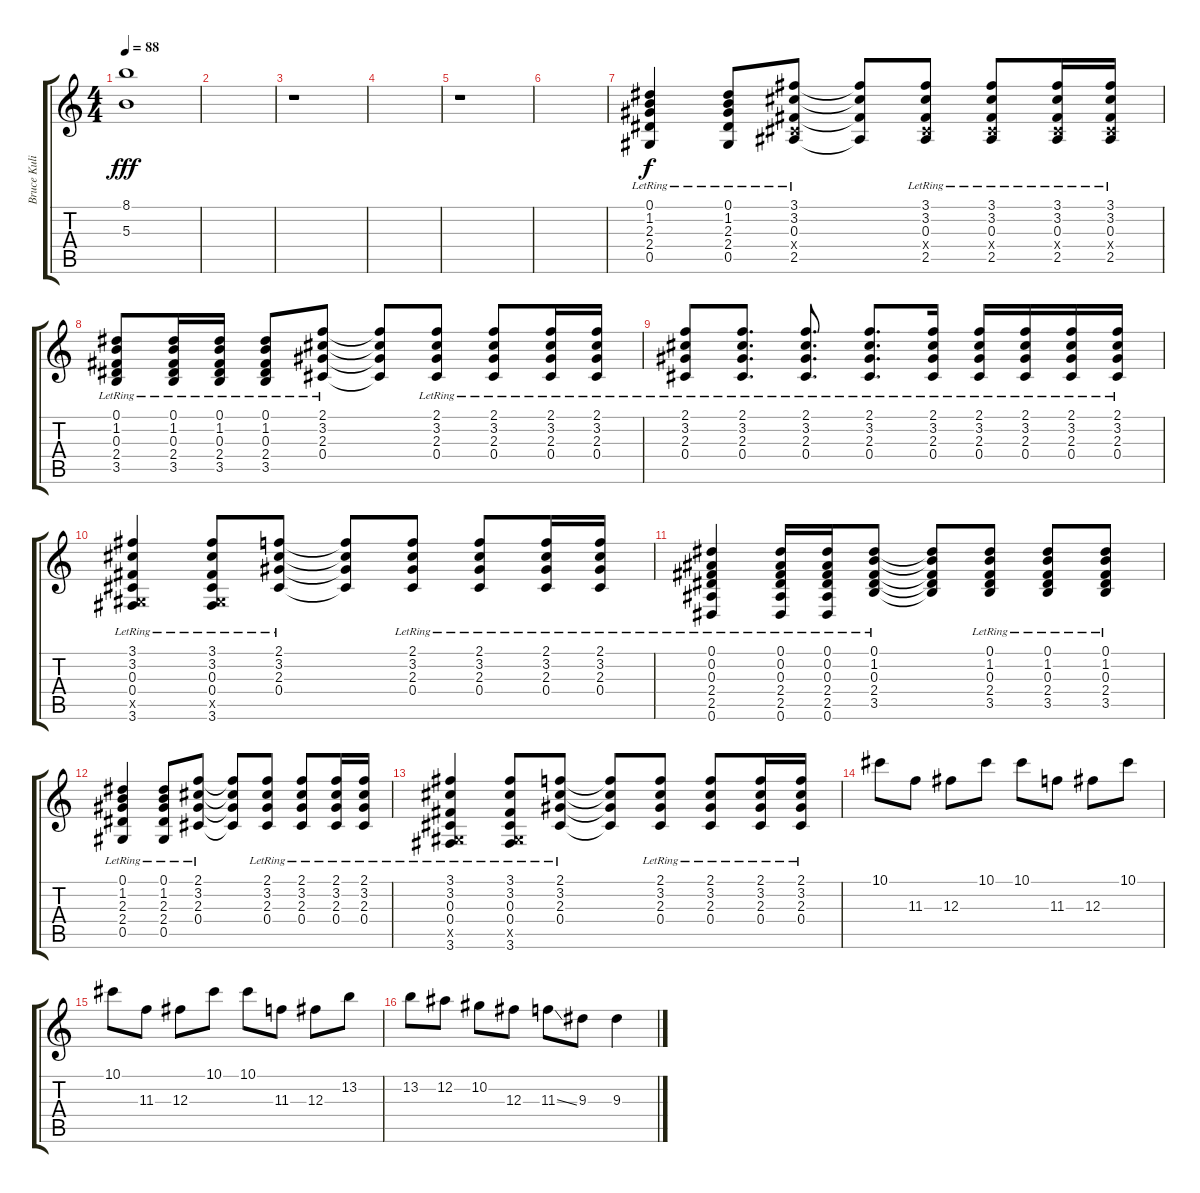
\track ("Bruce Kulick (Gtr. 2)" "Bruce Kuli") {instrument distortionguitar}
\staff {score tabs}
\tuning (Eb4 Bb3 Gb3 Db3 Ab2 Eb2) {hide}
\ts (4 4)
\tempo 88
\clef g2
\ks c
(8.1 5.3).1{dy fff} |
|
r.1 |
|
r.1 |
|
(0.1{lr} 1.2{lr} 2.3{lr} 2.4{lr} 0.5{lr}).4{dy f instrument electricguitarclean} (0.1{lr} 1.2{lr} 2.3{lr} 2.4{lr} 0.5{lr}).8 (3.1{lr} 3.2{lr} 0.3{lr} 0.4{x} 2.5{lr}).8 (3.1{t} 3.2{t} 0.3{t} 2.5{t}).8 (3.1{lr} 3.2{lr} 0.3{lr} 0.4{x} 2.5{lr}).8 (3.1{lr} 3.2{lr} 0.3{lr} 0.4{x} 2.5{lr}).8 (3.1{lr} 3.2{lr} 0.3{lr} 0.4{x} 2.5{lr}).16 (3.1{lr} 3.2{lr} 0.3{lr} 0.4{x} 2.5{lr}).16 |
(0.1{lr} 1.2{lr} 0.3{lr} 2.4{lr} 3.5{lr}).8 (0.1{lr} 1.2{lr} 0.3{lr} 2.4{lr} 3.5{lr}).16 (0.1{lr} 1.2{lr} 0.3{lr} 2.4{lr} 3.5{lr}).16 (0.1{lr} 1.2{lr} 0.3{lr} 2.4{lr} 3.5{lr}).8 (2.1{lr} 3.2{lr} 2.3{lr} 0.4{lr}).8 (2.1{t} 3.2{t} 2.3{t} 0.4{t}).8 (2.1{lr} 3.2{lr} 2.3{lr} 0.4{lr}).8 (2.1{lr} 3.2{lr} 2.3{lr} 0.4{lr}).8 (2.1{lr} 3.2{lr} 2.3{lr} 0.4{lr}).16 (2.1{lr} 3.2{lr} 2.3{lr} 0.4{lr}).16 |
(2.1{lr} 3.2{lr} 2.3{lr} 0.4{lr}).8 (2.1{lr} 3.2{lr} 2.3{lr} 0.4{lr}).8{d} (2.1{lr} 3.2{lr} 2.3{lr} 0.4{lr}).8{d} (2.1{lr} 3.2{lr} 2.3{lr} 0.4{lr}).8{d} (2.1{lr} 3.2{lr} 2.3{lr} 0.4{lr}).16 (2.1{lr} 3.2{lr} 2.3{lr} 0.4{lr}).16 (2.1{lr} 3.2{lr} 2.3{lr} 0.4{lr}).16 (2.1{lr} 3.2{lr} 2.3{lr} 0.4{lr}).16 (2.1{lr} 3.2{lr} 2.3{lr} 0.4{lr}).16 |
(3.1{lr} 3.2{lr} 0.3{lr} 0.4{lr} 0.5{x} 3.6{lr}).4{instrument distortionguitar} (3.1{lr} 3.2{lr} 0.3{lr} 0.4{lr} 0.5{x} 3.6{lr}).8 (2.1{lr} 3.2{lr} 2.3{lr} 0.4{lr}).8 (2.1{t} 3.2{t} 2.3{t} 0.4{t}).8 (2.1{lr} 3.2{lr} 2.3{lr} 0.4{lr}).8 (2.1{lr} 3.2{lr} 2.3{lr} 0.4{lr}).8 (2.1{lr} 3.2{lr} 2.3{lr} 0.4{lr}).16 (2.1{lr} 3.2{lr} 2.3{lr} 0.4{lr}).16 |
(0.1{lr} 0.2{lr} 0.3{lr} 2.4{lr} 2.5{lr} 0.6{lr}).4 (0.1{lr} 0.2{lr} 0.3{lr} 2.4{lr} 2.5{lr} 0.6{lr}).16 (0.1{lr} 0.2{lr} 0.3{lr} 2.4{lr} 2.5{lr} 0.6{lr}).16 (0.1{lr} 1.2{lr} 0.3{lr} 2.4{lr} 3.5{lr}).8 (0.1{t} 1.2{t} 0.3{t} 2.4{t} 3.5{t}).8 (0.1{lr} 1.2{lr} 0.3{lr} 2.4{lr} 3.5{lr}).8 (0.1{lr} 1.2{lr} 0.3{lr} 2.4{lr} 3.5{lr}).8 (0.1{lr} 1.2{lr} 0.3{lr} 2.4{lr} 3.5{lr}).8 |
(0.1{lr} 1.2{lr} 2.3{lr} 2.4{lr} 0.5{lr}).4 (0.1{lr} 1.2{lr} 2.3{lr} 2.4{lr} 0.5{lr}).8 (2.1{lr} 3.2{lr} 2.3{lr} 0.4{lr}).8 (2.1{t} 3.2{t} 2.3{t} 0.4{t}).8 (2.1{lr} 3.2{lr} 2.3{lr} 0.4{lr}).8 (2.1{lr} 3.2{lr} 2.3{lr} 0.4{lr}).8 (2.1{lr} 3.2{lr} 2.3{lr} 0.4{lr}).16 (2.1{lr} 3.2{lr} 2.3{lr} 0.4{lr}).16 |
(3.1{lr} 3.2{lr} 0.3{lr} 0.4{lr} 0.5{x} 3.6{lr}).4 (3.1{lr} 3.2{lr} 0.3{lr} 0.4{lr} 0.5{x} 3.6{lr}).8 (2.1{lr} 3.2{lr} 2.3{lr} 0.4{lr}).8 (2.1{t} 3.2{t} 2.3{t} 0.4{t}).8 (2.1{lr} 3.2{lr} 2.3{lr} 0.4{lr}).8 (2.1{lr} 3.2{lr} 2.3{lr} 0.4{lr}).8 (2.1{lr} 3.2{lr} 2.3{lr} 0.4{lr}).16 (2.1{lr} 3.2{lr} 2.3{lr} 0.4{lr}).16 |
10.1.8 11.3.8 12.3.8 10.1.8 10.1.8 11.3.8 12.3.8 10.1.8 |
10.1.8 11.3.8 12.3.8 10.1.8 10.1.8 11.3.8 12.3.8 13.2.8 |
13.2.8 12.2.8 10.2.8 12.3.8 11.3{ss}.8 9.3.8 9.3.4
